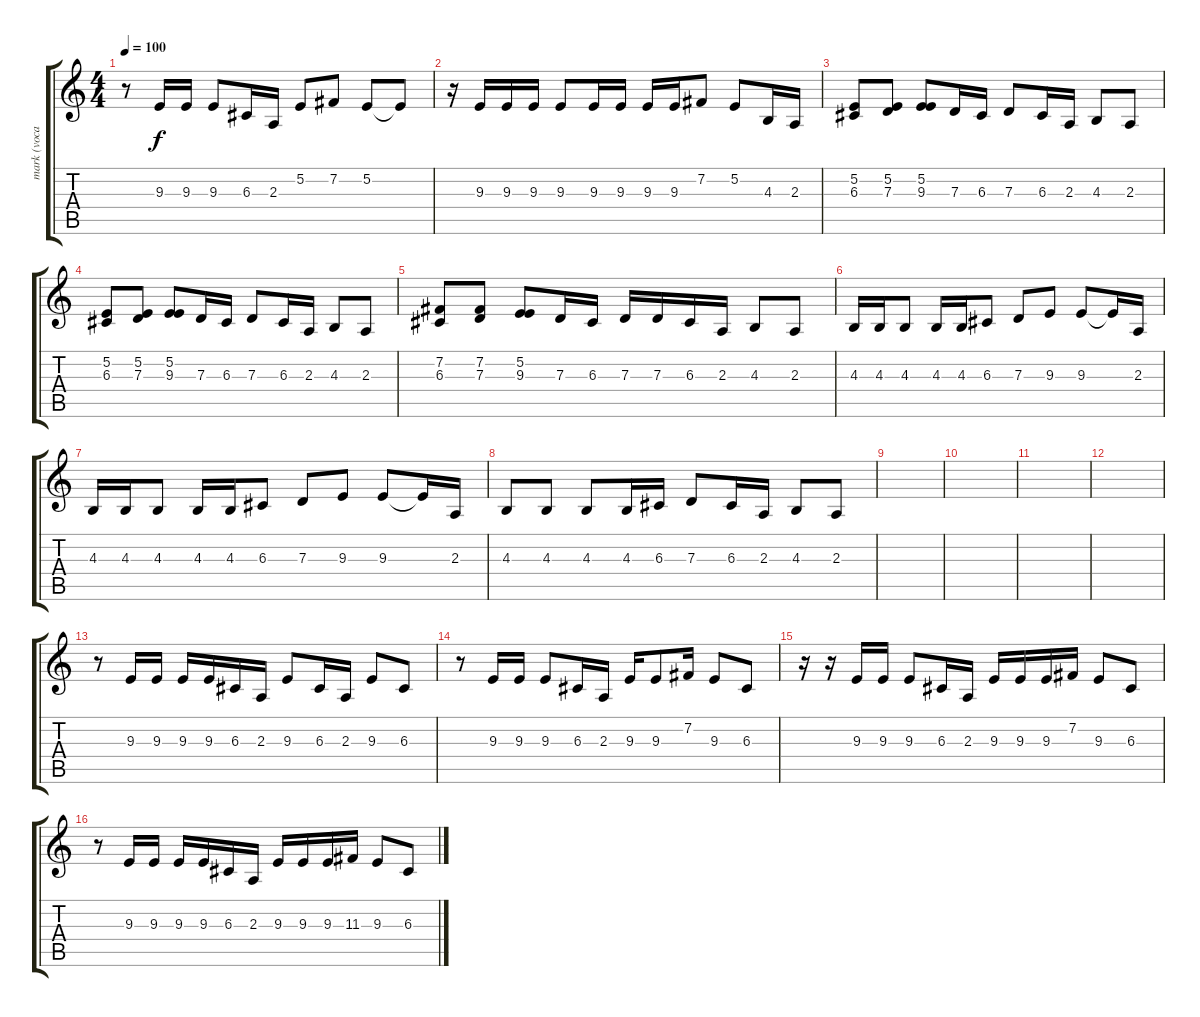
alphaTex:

\track ("mark (vocals)" "mark (voca") {instrument tenorsax}
\staff {score tabs}
\tuning (E4 B3 G3 D3 A2 E2) {hide}
\ts (4 4)
\tempo 100
\clef g2
\ks c
r.8{dy f} 9.3.16 9.3.16 9.3.8 6.3.16 2.3.16 5.2.8 7.2.8 5.2.8 5.2{t}.8 |
r.16 9.3.16 9.3.16 9.3.16 9.3.8 9.3.16 9.3.16 9.3.16 9.3.16 7.2.8 5.2.8 4.3.16 2.3.16 |
(5.2 6.3).8 (5.2 7.3).8 (5.2 9.3).8 7.3.16 6.3.16 7.3.8 6.3.16 2.3.16 4.3.8 2.3.8 |
(5.2 6.3).8 (5.2 7.3).8 (5.2 9.3).8 7.3.16 6.3.16 7.3.8 6.3.16 2.3.16 4.3.8 2.3.8 |
(7.2 6.3).8 (7.2 7.3).8 (5.2 9.3).8 7.3.16 6.3.16 7.3.16 7.3.16 6.3.16 2.3.16 4.3.8 2.3.8 |
4.3.16 4.3.16 4.3.8 4.3.16 4.3.16 6.3.8 7.3.8 9.3.8 9.3.8 9.3{t}.16 2.3.16 |
4.3.16 4.3.16 4.3.8 4.3.16 4.3.16 6.3.8 7.3.8 9.3.8 9.3.8 9.3{t}.16 2.3.16 |
4.3.8 4.3.8 4.3.8 4.3.16 6.3.16 7.3.8 6.3.16 2.3.16 4.3.8 2.3.8 |
|
|
|
|
r.8 9.3.16 9.3.16 9.3.16 9.3.16 6.3.16 2.3.16 9.3.8 6.3.16 2.3.16 9.3.8 6.3.8 |
r.8 9.3.16 9.3.16 9.3.8 6.3.16 2.3.16 9.3.16 9.3.8 7.2.16 9.3.8 6.3.8 |
r.16 r.16 9.3.16 9.3.16 9.3.8 6.3.16 2.3.16 9.3.16 9.3.16 9.3.16 7.2.16 9.3.8 6.3.8 |
r.8 9.3.16 9.3.16 9.3.16 9.3.16 6.3.16 2.3.16 9.3.16 9.3.16 9.3.16 11.3.16 9.3.8 6.3.8
